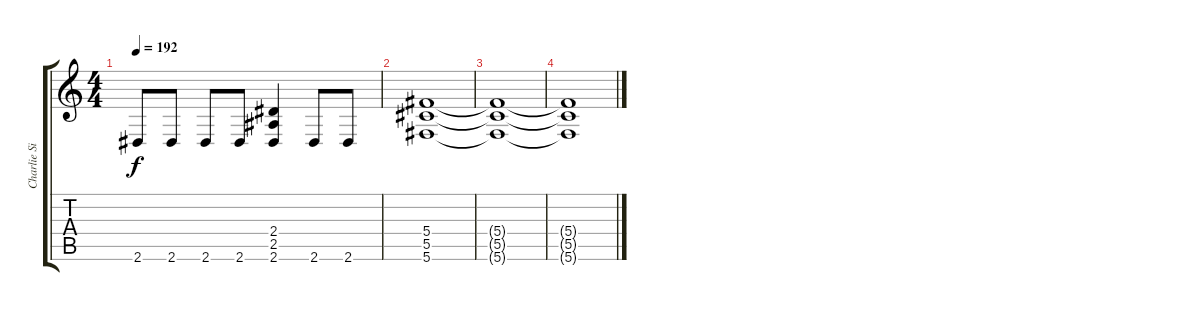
\track ("Charlie Simpson" "Charlie Si") {instrument overdrivenguitar}
\staff {score tabs}
\tuning (Eb4 Bb3 Gb3 Db3 Ab2 Db2) {hide}
\ts (4 4)
\tempo 192
\clef g2
\ks c
2.6.8{dy f} 2.6.8 2.6.8 2.6.8 (2.4 2.5 2.6).4 2.6.8 2.6.8 |
(5.4 5.5 5.6).1{volume 0} |
(5.4{t} 5.5{t} 5.6{t}).1 |
(5.4{t} 5.5{t} 5.6{t}).1
